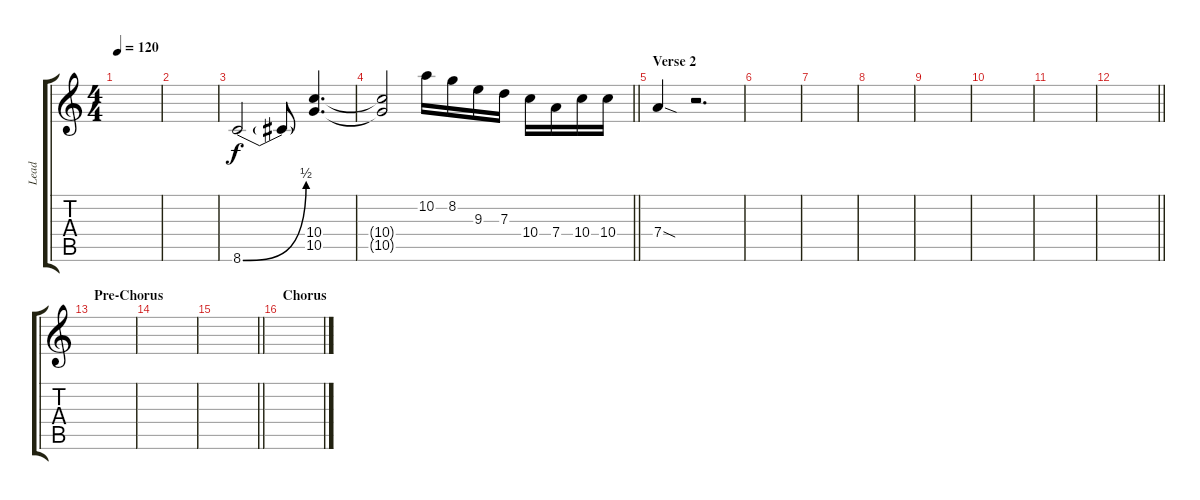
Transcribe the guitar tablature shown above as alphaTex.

\track ("Lead" "Lead") {instrument distortionguitar}
\staff {score tabs}
\tuning (E4 B3 G3 D3 A2 E2) {hide}
\ts (4 4)
\tempo 120
\clef g2
\ks c
|
|
8.6{be (bend 0 0 60 2)}.2 8.6{t}.8 (10.4 10.5).4{d} |
\barLineRight lightlight
(10.4{t} 10.5{t}).2 10.2.16 8.2.16 9.3.16 7.3.16 10.4.16 7.4.16 10.4.16 10.4.16 |
\section ("" "Verse 2")
7.4{sod}.4 r.2{d} |
|
|
|
|
|
|
\barLineRight lightlight
|
\section ("" "Pre-Chorus")
|
|
\barLineRight lightlight
|
\section ("" "Chorus")
